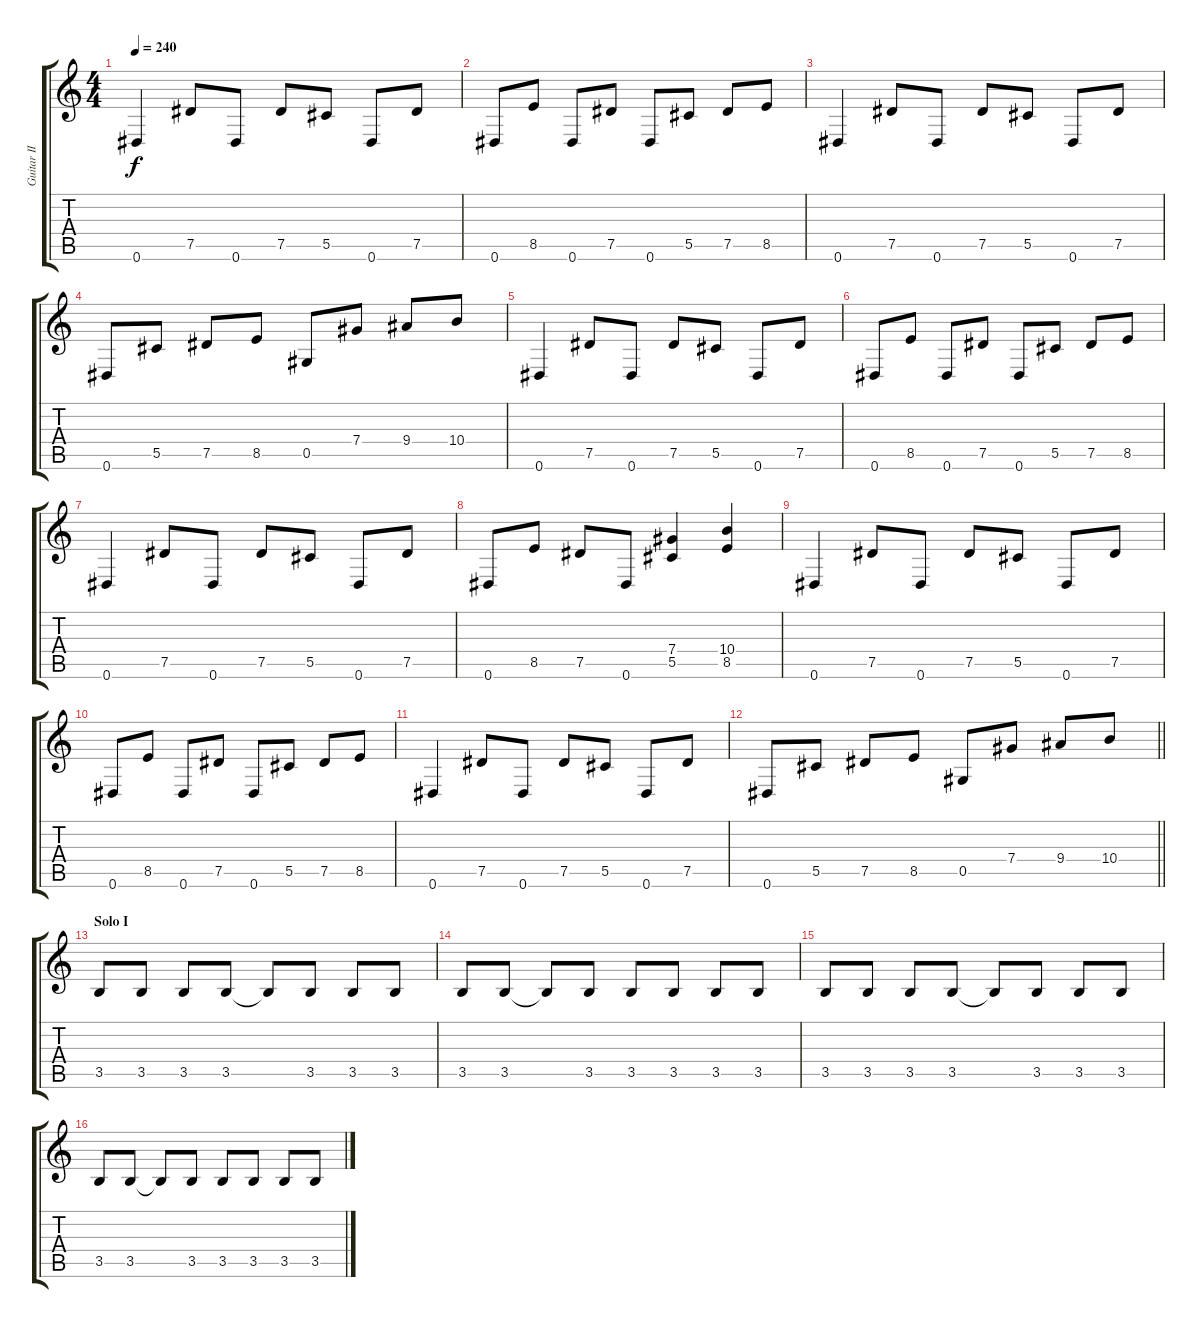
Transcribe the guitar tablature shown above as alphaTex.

\track ("Guitar II" "Guitar II") {instrument overdrivenguitar}
\staff {score tabs}
\tuning (Eb4 Bb3 Gb3 Db3 Ab2 Eb2) {hide}
\ts (4 4)
\tempo 240
\clef g2
\ks c
0.6.4{dy f} 7.5.8 0.6.8 7.5.8 5.5.8 0.6.8 7.5.8 |
0.6.8 8.5.8 0.6.8 7.5.8 0.6.8 5.5.8 7.5.8 8.5.8 |
0.6.4 7.5.8 0.6.8 7.5.8 5.5.8 0.6.8 7.5.8 |
0.6.8 5.5.8 7.5.8 8.5.8 0.5.8 7.4.8 9.4.8 10.4.8 |
0.6.4 7.5.8 0.6.8 7.5.8 5.5.8 0.6.8 7.5.8 |
0.6.8 8.5.8 0.6.8 7.5.8 0.6.8 5.5.8 7.5.8 8.5.8 |
0.6.4 7.5.8 0.6.8 7.5.8 5.5.8 0.6.8 7.5.8 |
0.6.8 8.5.8 7.5.8 0.6.8 (7.4 5.5).4 (10.4 8.5).4 |
0.6.4 7.5.8 0.6.8 7.5.8 5.5.8 0.6.8 7.5.8 |
0.6.8 8.5.8 0.6.8 7.5.8 0.6.8 5.5.8 7.5.8 8.5.8 |
0.6.4 7.5.8 0.6.8 7.5.8 5.5.8 0.6.8 7.5.8 |
\barLineRight lightlight
0.6.8 5.5.8 7.5.8 8.5.8 0.5.8 7.4.8 9.4.8 10.4.8 |
\section ("" "Solo I")
3.5.8 3.5.8 3.5.8 3.5.8 3.5{t}.8 3.5.8 3.5.8 3.5.8 |
3.5.8 3.5.8 3.5{t}.8 3.5.8 3.5.8 3.5.8 3.5.8 3.5.8 |
3.5.8 3.5.8 3.5.8 3.5.8 3.5{t}.8 3.5.8 3.5.8 3.5.8 |
3.5.8 3.5.8 3.5{t}.8 3.5.8 3.5.8 3.5.8 3.5.8 3.5.8
